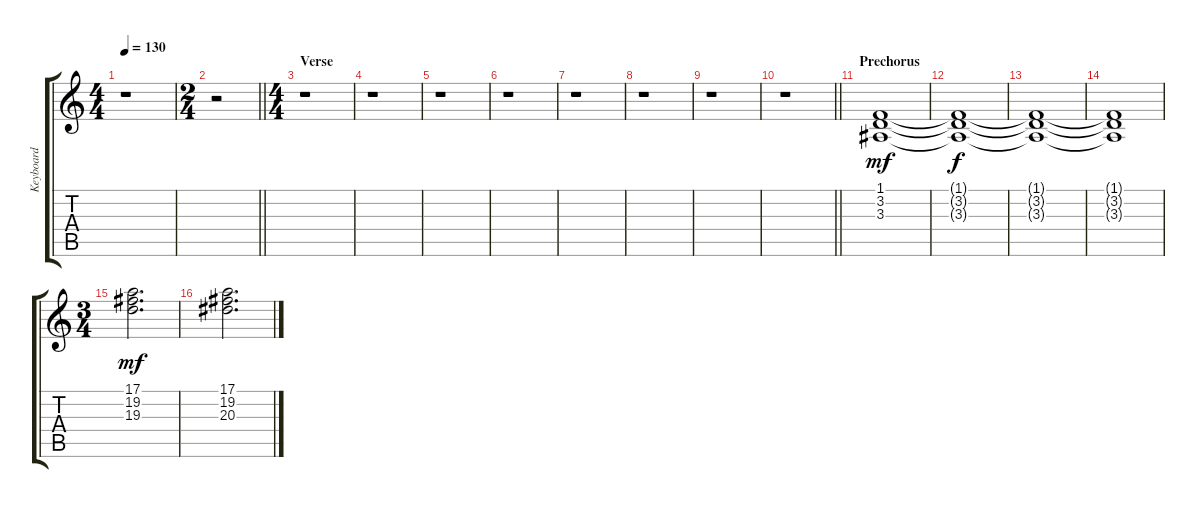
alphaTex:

\track ("Keyboard" "Keyboard") {instrument lead2sawtooth}
\staff {score tabs}
\tuning (E4 B3 G3 D3 A2 E2) {hide}
\ts (4 4)
\tempo 130
\clef g2
\ks c
r.1{dy f} |
\ts (2 4)
\barLineRight lightlight
r.2 |
\ts (4 4)
\section ("" "Verse")
r.1 |
r.1 |
r.1 |
r.1 |
r.1 |
r.1 |
r.1 |
\barLineRight lightlight
r.1 |
\section ("" "Prechorus")
(1.1 3.2 3.3).1{dy mf instrument stringensemble1} |
(1.1{t} 3.2{t} 3.3{t}).1{dy f} |
(1.1{t} 3.2{t} 3.3{t}).1 |
(1.1{t} 3.2{t} 3.3{t}).1 |
\ts (3 4)
(17.1 19.2 19.3).2{d dy mf} |
(17.1 19.2 20.3).2{d}
